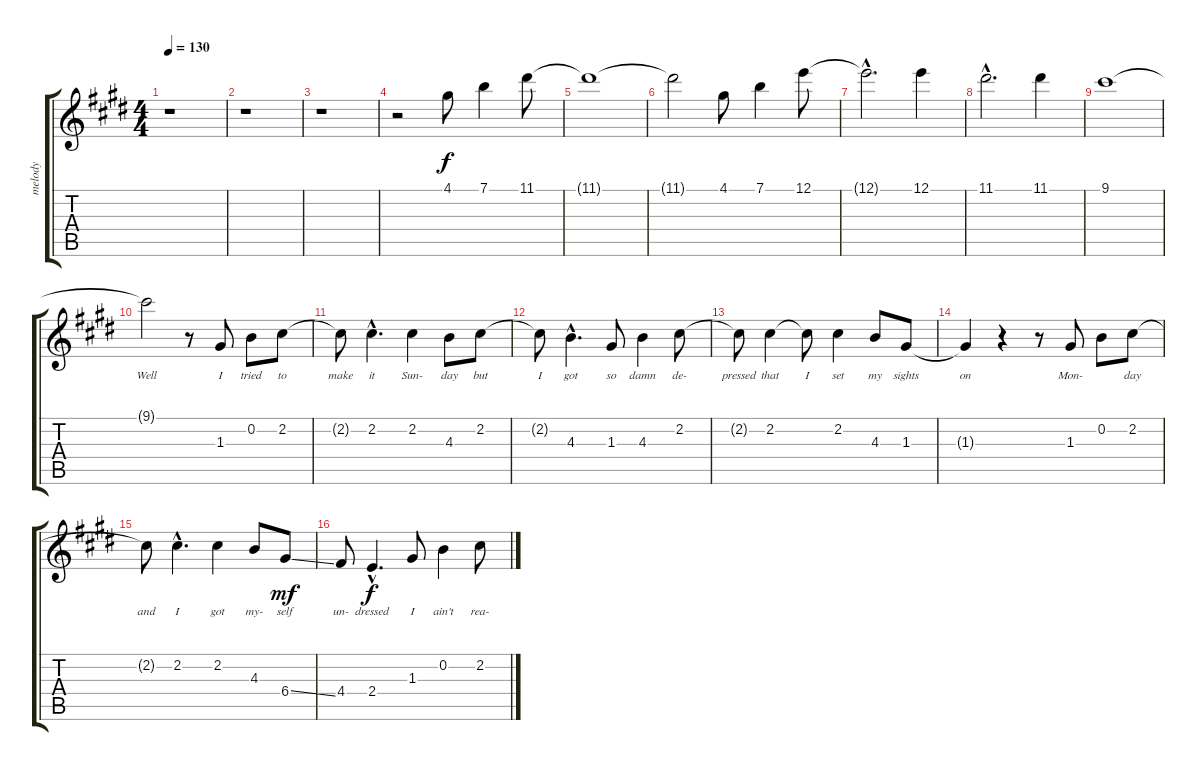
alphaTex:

\track ("melody" "melody") {instrument electricguitarjazz}
\staff {score tabs}
\tuning (E4 B3 G3 D3 A2 E2) {hide}
\ts (4 4)
\tempo 130
\clef g2
\ks e
r.1{dy f instrument electricguitarjazz} |
r.1 |
r.1 |
r.2{volume 10 balance 14 instrument distortionguitar} 4.1.8 7.1.4 11.1.8 |
11.1{t}.1 |
11.1{t}.2 4.1.8 7.1.4 12.1.8 |
12.1{hac t}.2{d} 12.1.4 |
11.1{hac}.2{d} 11.1.4 |
9.1.1 |
9.1{t}.2{lyrics (0 "Well") lyrics (1 "") lyrics (2 "") lyrics (3 "") lyrics (4 "")} r.8{volume 16 balance 8 instrument electricguitarjazz} 1.3.8{lyrics (0 "I") lyrics (1 "") lyrics (2 "") lyrics (3 "") lyrics (4 "")} 0.2.8{lyrics (0 "tried") lyrics (1 "") lyrics (2 "") lyrics (3 "") lyrics (4 "")} 2.2.8{lyrics (0 "to") lyrics (1 "") lyrics (2 "") lyrics (3 "") lyrics (4 "")} |
2.2{t}.8{lyrics (0 "make") lyrics (1 "") lyrics (2 "") lyrics (3 "") lyrics (4 "")} 2.2{hac}.4{d lyrics (0 "it") lyrics (1 "") lyrics (2 "") lyrics (3 "") lyrics (4 "")} 2.2.4{lyrics (0 "Sun-") lyrics (1 "") lyrics (2 "") lyrics (3 "") lyrics (4 "")} 4.3.8{lyrics (0 "day") lyrics (1 "") lyrics (2 "") lyrics (3 "") lyrics (4 "")} 2.2.8{lyrics (0 "but") lyrics (1 "") lyrics (2 "") lyrics (3 "") lyrics (4 "")} |
2.2{t}.8{lyrics (0 "I") lyrics (1 "") lyrics (2 "") lyrics (3 "") lyrics (4 "")} 4.3{hac}.4{d lyrics (0 "got") lyrics (1 "") lyrics (2 "") lyrics (3 "") lyrics (4 "")} 1.3.8{lyrics (0 "so") lyrics (1 "") lyrics (2 "") lyrics (3 "") lyrics (4 "")} 4.3.4{lyrics (0 "damn") lyrics (1 "") lyrics (2 "") lyrics (3 "") lyrics (4 "")} 2.2.8{lyrics (0 "de-") lyrics (1 "") lyrics (2 "") lyrics (3 "") lyrics (4 "")} |
2.2{t}.8{lyrics (0 "pressed") lyrics (1 "") lyrics (2 "") lyrics (3 "") lyrics (4 "")} 2.2.4{lyrics (0 "that") lyrics (1 "") lyrics (2 "") lyrics (3 "") lyrics (4 "")} 2.2{t}.8{lyrics (0 "I") lyrics (1 "") lyrics (2 "") lyrics (3 "") lyrics (4 "")} 2.2.4{lyrics (0 "set") lyrics (1 "") lyrics (2 "") lyrics (3 "") lyrics (4 "")} 4.3.8{lyrics (0 "my") lyrics (1 "") lyrics (2 "") lyrics (3 "") lyrics (4 "")} 1.3.8{lyrics (0 "sights") lyrics (1 "") lyrics (2 "") lyrics (3 "") lyrics (4 "")} |
1.3{t}.4{lyrics (0 "on") lyrics (1 "") lyrics (2 "") lyrics (3 "") lyrics (4 "")} r.4 r.8 1.3.8{lyrics (0 "Mon-") lyrics (1 "") lyrics (2 "") lyrics (3 "") lyrics (4 "")} 0.2.8{lyrics (0 "") lyrics (1 "") lyrics (2 "") lyrics (3 "") lyrics (4 "")} 2.2.8{lyrics (0 "day") lyrics (1 "") lyrics (2 "") lyrics (3 "") lyrics (4 "")} |
2.2{t}.8{lyrics (0 "and") lyrics (1 "") lyrics (2 "") lyrics (3 "") lyrics (4 "")} 2.2{hac}.4{d lyrics (0 "I") lyrics (1 "") lyrics (2 "") lyrics (3 "") lyrics (4 "")} 2.2.4{lyrics (0 "got") lyrics (1 "") lyrics (2 "") lyrics (3 "") lyrics (4 "")} 4.3.8{lyrics (0 "my-") lyrics (1 "") lyrics (2 "") lyrics (3 "") lyrics (4 "")} 6.4{ss}.8{lyrics (0 "self") lyrics (1 "") lyrics (2 "") lyrics (3 "") lyrics (4 "") dy mf} |
4.4.8{lyrics (0 "un-") lyrics (1 "") lyrics (2 "") lyrics (3 "") lyrics (4 "")} 2.4{hac}.4{d lyrics (0 "dressed") lyrics (1 "") lyrics (2 "") lyrics (3 "") lyrics (4 "") dy f} 1.3.8{lyrics (0 "I") lyrics (1 "") lyrics (2 "") lyrics (3 "") lyrics (4 "")} 0.2.4{lyrics (0 "ain't") lyrics (1 "") lyrics (2 "") lyrics (3 "") lyrics (4 "")} 2.2.8{lyrics (0 "rea-") lyrics (1 "") lyrics (2 "") lyrics (3 "") lyrics (4 "")}
